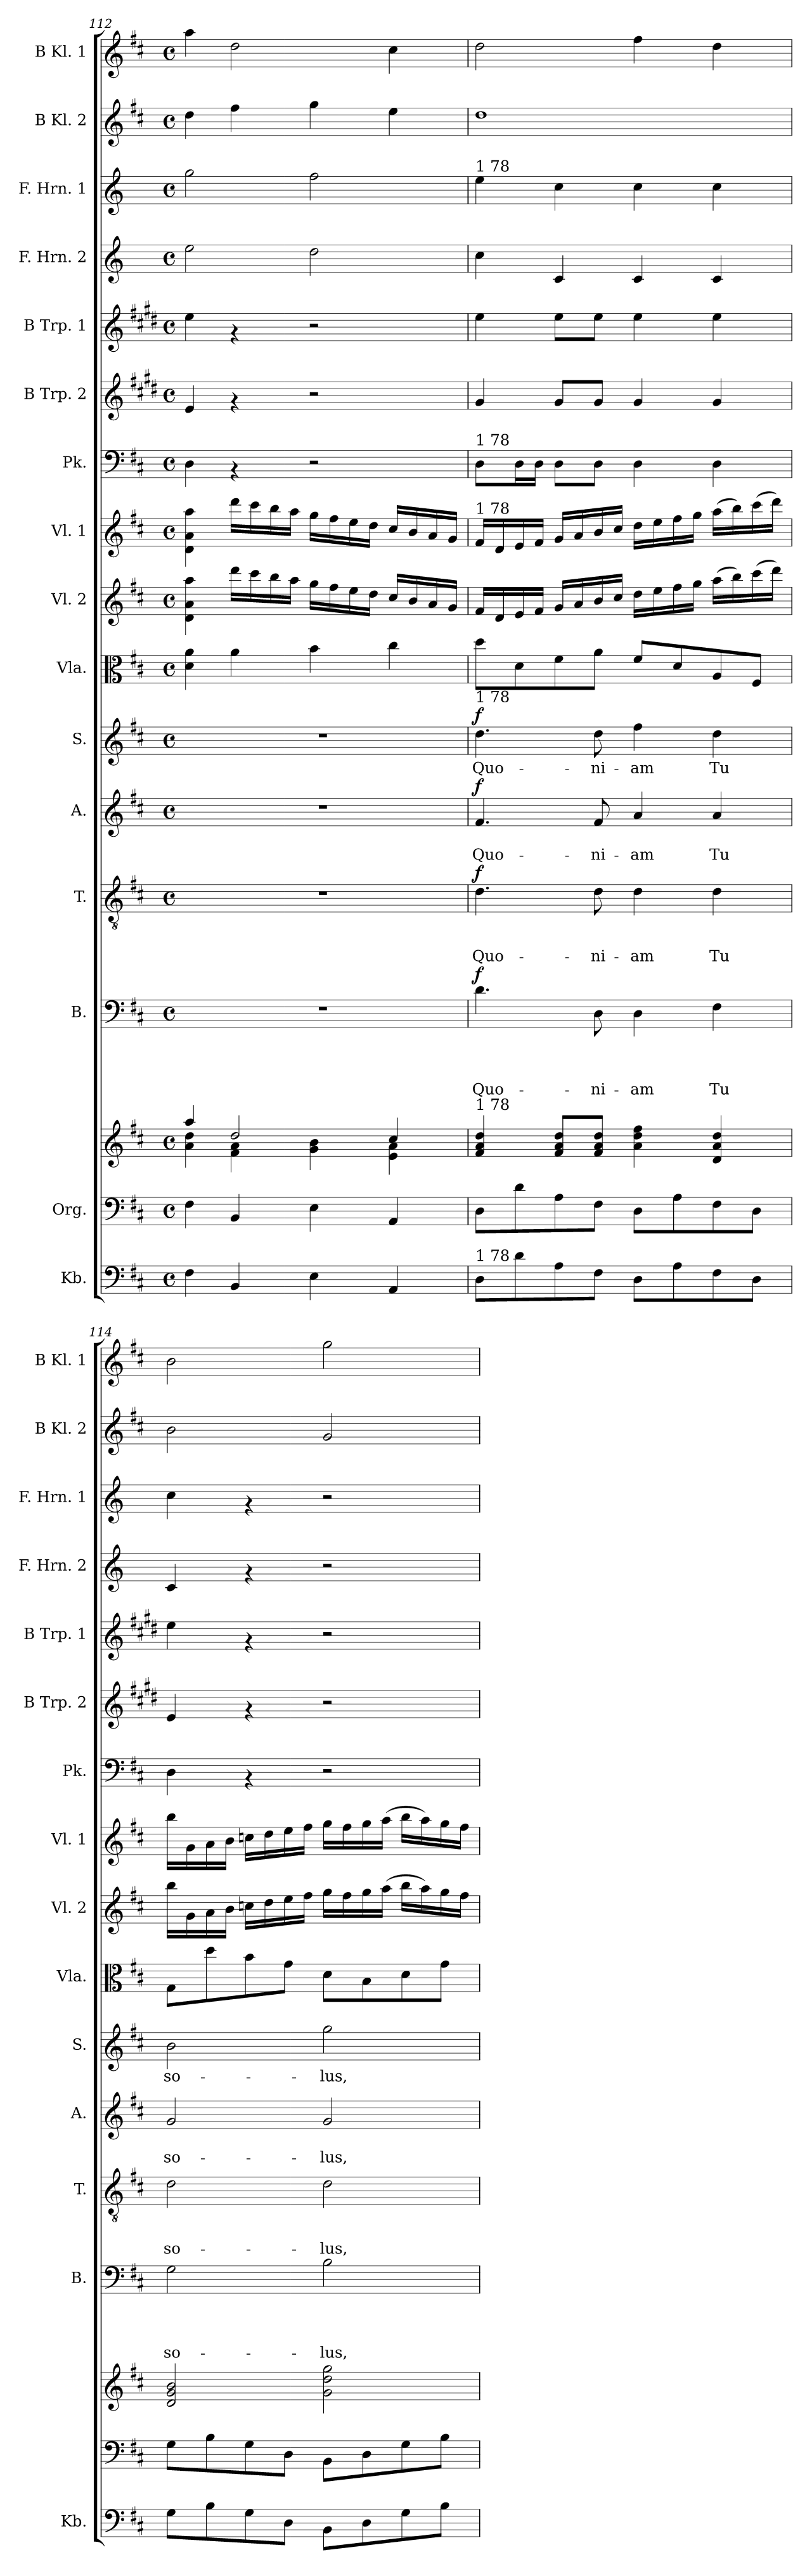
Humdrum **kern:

**kern	**kern	**kern	**kern	**text	**text	**text	**text	**dynam	**kern	**text	**text	**text	**dynam	**kern	**text	**text	**dynam	**kern	**text	**dynam	**kern	**kern	**kern	**kern	**kern	**kern	**kern	**kern	**kern	**kern
*part16	*part15	*part15	*part14	*part14	*part14	*part14	*part14	*part14	*part13	*part13	*part13	*part13	*part13	*part12	*part12	*part12	*part12	*part11	*part11	*part11	*part10	*part9	*part8	*part7	*part6	*part5	*part4	*part3	*part2	*part1
*staff17	*staff16	*staff15	*staff14	*staff14	*staff14	*staff14	*staff14	*staff14	*staff13	*staff13	*staff13	*staff13	*staff13	*staff12	*staff12	*staff12	*staff12	*staff11	*staff11	*staff11	*staff10	*staff9	*staff8	*staff7	*staff6	*staff5	*staff4	*staff3	*staff2	*staff1
*I"Kb.	*I"Org.	*	*I"B.	*	*	*	*	*	*I"T.	*	*	*	*	*I"A.	*	*	*	*I"S.	*	*	*I"Vla.	*I"Vl. 2	*I"Vl. 1	*I"Pk.	*I"B Trp. 2	*I"B Trp. 1	*I"F. Hrn. 2	*I"F. Hrn. 1	*I"B Kl. 2	*I"B Kl. 1
*I'Kb.	*	*	*I'B.	*	*	*	*	*	*I'T.	*	*	*	*	*I'A.	*	*	*	*I'S.	*	*	*I'Vla.	*I'Vl. 2	*I'Vl. 1	*I'Pk.	*I'B Trp. 2	*I'B Trp. 1	*I'F. Hrn. 2	*I'F. Hrn. 1	*I'B Kl. 2	*I'B Kl. 1
*clefF4	*clefF4	*clefG2	*clefF4	*	*	*	*	*	*clefGv2	*	*	*	*	*clefG2	*	*	*	*clefG2	*	*	*clefC3	*clefG2	*clefG2	*clefF4	*clefG2	*clefG2	*clefG2	*clefG2	*clefG2	*clefG2
*	*	*	*	*	*	*	*	*	*	*	*	*	*	*	*	*	*	*	*	*	*	*	*	*	*ITrd1c2	*ITrd1c2	*ITrd-1c-2	*ITrd-1c-2	*	*
*k[f#c#]	*k[f#c#]	*k[f#c#]	*k[f#c#]	*	*	*	*	*	*k[f#c#]	*	*	*	*	*k[f#c#]	*	*	*	*k[f#c#]	*	*	*k[f#c#]	*k[f#c#]	*k[f#c#]	*k[f#c#]	*k[f#c#]	*k[f#c#]	*k[f#c#]	*k[f#c#]	*k[f#c#]	*k[f#c#]
*D:	*D:	*D:	*D:	*	*	*	*	*	*D:	*	*	*	*	*D:	*	*	*	*D:	*	*	*D:	*D:	*D:	*D:	*D:	*D:	*D:	*D:	*D:	*D:
*M4/4	*M4/4	*M4/4	*M4/4	*	*	*	*	*	*M4/4	*	*	*	*	*M4/4	*	*	*	*M4/4	*	*	*M4/4	*M4/4	*M4/4	*M4/4	*M4/4	*M4/4	*M4/4	*M4/4	*M4/4	*M4/4
*met(c)	*met(c)	*met(c)	*met(c)	*	*	*	*	*	*met(c)	*	*	*	*	*met(c)	*	*	*	*met(c)	*	*	*met(c)	*met(c)	*met(c)	*met(c)	*met(c)	*met(c)	*met(c)	*met(c)	*met(c)	*met(c)
=112	=112	=112	=112	=112	=112	=112	=112	=112	=112	=112	=112	=112	=112	=112	=112	=112	=112	=112	=112	=112	=112	=112	=112	=112	=112	=112	=112	=112	=112	=112
*	*	*^	*	*	*	*	*	*	*	*	*	*	*	*	*	*	*	*	*	*	*	*	*	*	*	*	*	*	*	*
4F#\	4F#\	4aa/	4a\ 4dd\	1r	.	.	.	.	.	1r	.	.	.	.	1r	.	.	.	1r	.	.	4d\ 4a\	4d\ 4a\ 4aa\	4d\ 4a\ 4aa\	4D\	4d/	4dd\	2ff#\	2aa\	4dd\	4aa\
4BB/	4BB/	2dd/	4f#\ 4a\	.	.	.	.	.	.	.	.	.	.	.	.	.	.	.	.	.	.	4a\	16ddd\LL	16ddd\LL	4rAA	4rf	4rf	.	.	4ff#\	2dd\
.	.	.	.	.	.	.	.	.	.	.	.	.	.	.	.	.	.	.	.	.	.	.	16ccc#\	16ccc#\	.	.	.	.	.	.	.
.	.	.	.	.	.	.	.	.	.	.	.	.	.	.	.	.	.	.	.	.	.	.	16bb\	16bb\	.	.	.	.	.	.	.
.	.	.	.	.	.	.	.	.	.	.	.	.	.	.	.	.	.	.	.	.	.	.	16aa\JJ	16aa\JJ	.	.	.	.	.	.	.
4E\	4E\	.	4g\ 4b\	.	.	.	.	.	.	.	.	.	.	.	.	.	.	.	.	.	.	4b\	16gg\LL	16gg\LL	2r	2r	2r	2ee\	2gg\	4gg\	.
.	.	.	.	.	.	.	.	.	.	.	.	.	.	.	.	.	.	.	.	.	.	.	16ff#\	16ff#\	.	.	.	.	.	.	.
.	.	.	.	.	.	.	.	.	.	.	.	.	.	.	.	.	.	.	.	.	.	.	16ee\	16ee\	.	.	.	.	.	.	.
.	.	.	.	.	.	.	.	.	.	.	.	.	.	.	.	.	.	.	.	.	.	.	16dd\JJ	16dd\JJ	.	.	.	.	.	.	.
4AA/	4AA/	4cc#/	4e\ 4a\	.	.	.	.	.	.	.	.	.	.	.	.	.	.	.	.	.	.	4cc#\	16cc#/LL	16cc#/LL	.	.	.	.	.	4ee\	4cc#\
.	.	.	.	.	.	.	.	.	.	.	.	.	.	.	.	.	.	.	.	.	.	.	16b/	16b/	.	.	.	.	.	.	.
.	.	.	.	.	.	.	.	.	.	.	.	.	.	.	.	.	.	.	.	.	.	.	16a/	16a/	.	.	.	.	.	.	.
.	.	.	.	.	.	.	.	.	.	.	.	.	.	.	.	.	.	.	.	.	.	.	16g/JJ	16g/JJ	.	.	.	.	.	.	.
*	*	*v	*v	*	*	*	*	*	*	*	*	*	*	*	*	*	*	*	*	*	*	*	*	*	*	*	*	*	*	*	*
!!LO:PB:g=z
=113	=113	=113	=113	=113	=113	=113	=113	=113	=113	=113	=113	=113	=113	=113	=113	=113	=113	=113	=113	=113	=113	=113	=113	=113	=113	=113	=113	=113	=113	=113
!	!	!	!	!	!	!	!	!	!	!	!	!	!	!	!	!	!	!	!	!	!	!	!	!	!	!	!	!LO:TX:a:t=1 78	!	!
!	!	!	!	!	!	!	!	!	!	!	!	!	!	!	!	!	!	!	!	!	!	!	!	!LO:TX:a:t=1 78	!	!	!	!	!	!
!	!	!	!	!	!	!	!	!	!	!	!	!	!	!	!	!	!	!	!	!	!	!	!LO:TX:a:t=1 78	!	!	!	!	!	!	!
!	!	!	!	!	!	!	!	!	!	!	!	!	!	!	!	!	!	!LO:TX:a:t=1 78	!	!	!	!	!	!	!	!	!	!	!	!
!	!	!LO:TX:a:t=1 78	!	!	!	!	!	!	!	!	!	!	!	!	!	!	!	!	!	!	!	!	!	!	!	!	!	!	!	!
!LO:TX:a:t=1 78	!	!	!	!	!	!	!	!	!	!	!	!	!	!	!	!	!	!	!	!	!	!	!	!	!	!	!	!	!	!
!	!	!	!	!	!	!	!LO:LY:b	!LO:DY:a	!	!	!	!LO:LY:b	!LO:DY:a	!	!	!LO:LY:b	!LO:DY:a	!	!LO:LY:b	!LO:DY:a	!	!	!	!	!	!	!	!	!	!
8D\L	8D\L	4f#/ 4a/ 4dd/	4.d\	.	.	.	Quo-	f	4.d\	.	.	Quo-	f	4.f#/	.	Quo-	f	4.dd\	Quo-	f	8dd\L	16f#/LL	16f#/LL	8D\L	4f#/	4dd\	4dd\	4ff#\	1dd	2dd\
.	.	.	.	.	.	.	.	.	.	.	.	.	.	.	.	.	.	.	.	.	.	16d/	16d/	.	.	.	.	.	.	.
8d\	8d\	.	.	.	.	.	.	.	.	.	.	.	.	.	.	.	.	.	.	.	8d\	16e/	16e/	16D\L	.	.	.	.	.	.
.	.	.	.	.	.	.	.	.	.	.	.	.	.	.	.	.	.	.	.	.	.	16f#/JJ	16f#/JJ	16D\JJ	.	.	.	.	.	.
8A\	8A\	8f#/ 8a/ 8dd/L	.	.	.	.	.	.	.	.	.	.	.	.	.	.	.	.	.	.	8f#\	16g/LL	16g/LL	8D\L	8f#/L	8dd\L	4d/	4dd\	.	.
.	.	.	.	.	.	.	.	.	.	.	.	.	.	.	.	.	.	.	.	.	.	16a/	16a/	.	.	.	.	.	.	.
!	!	!	!	!	!	!	!LO:LY:b	!	!	!	!	!LO:LY:b	!	!	!	!LO:LY:b	!	!	!LO:LY:b	!	!	!	!	!	!	!	!	!	!	!
8F#\J	8F#\J	8f#/ 8a/ 8dd/J	8D\	.	.	.	-ni-	.	8d\	.	.	-ni-	.	8f#/	.	-ni-	.	8dd\	-ni-	.	8a\J	16b/	16b/	8D\J	8f#/J	8dd\J	.	.	.	.
.	.	.	.	.	.	.	.	.	.	.	.	.	.	.	.	.	.	.	.	.	.	16cc#/JJ	16cc#/JJ	.	.	.	.	.	.	.
!	!	!	!	!	!	!	!LO:LY:b	!	!	!	!	!LO:LY:b	!	!	!	!LO:LY:b	!	!	!LO:LY:b	!	!	!	!	!	!	!	!	!	!	!
8D\L	8D\L	4a\ 4dd\ 4ff#\	4D\	.	.	.	-am	.	4d\	.	.	-am	.	4a/	.	-am	.	4ff#\	-am	.	8f#/L	16dd\LL	16dd\LL	4D\	4f#/	4dd\	4d/	4dd\	.	4ff#\
.	.	.	.	.	.	.	.	.	.	.	.	.	.	.	.	.	.	.	.	.	.	16ee\	16ee\	.	.	.	.	.	.	.
8A\	8A\	.	.	.	.	.	.	.	.	.	.	.	.	.	.	.	.	.	.	.	8d/	16ff#\	16ff#\	.	.	.	.	.	.	.
.	.	.	.	.	.	.	.	.	.	.	.	.	.	.	.	.	.	.	.	.	.	16gg\JJ	16gg\JJ	.	.	.	.	.	.	.
!	!	!	!	!	!	!	!LO:LY:b	!	!	!	!	!LO:LY:b	!	!	!	!LO:LY:b	!	!	!LO:LY:b	!	!	!	!	!	!	!	!	!	!	!
8F#\	8F#\	4d/ 4a/ 4dd/	4F#\	.	.	.	Tu	.	4d\	.	.	Tu	.	4a/	.	Tu	.	4dd\	Tu	.	8A/	(>16aa\LL	(>16aa\LL	4D\	4f#/	4dd\	4d/	4dd\	.	4dd\
.	.	.	.	.	.	.	.	.	.	.	.	.	.	.	.	.	.	.	.	.	.	16bb\)	16bb\)	.	.	.	.	.	.	.
8D\J	8D\J	.	.	.	.	.	.	.	.	.	.	.	.	.	.	.	.	.	.	.	8F#/J	(<16ccc#\	(<16ccc#\	.	.	.	.	.	.	.
.	.	.	.	.	.	.	.	.	.	.	.	.	.	.	.	.	.	.	.	.	.	16ddd\JJ)	16ddd\JJ)	.	.	.	.	.	.	.
=114	=114	=114	=114	=114	=114	=114	=114	=114	=114	=114	=114	=114	=114	=114	=114	=114	=114	=114	=114	=114	=114	=114	=114	=114	=114	=114	=114	=114	=114	=114
!	!	!	!	!	!	!	!LO:LY:b	!	!	!	!	!LO:LY:b	!	!	!	!LO:LY:b	!	!	!LO:LY:b	!	!	!	!	!	!	!	!	!	!	!
8G\L	8G\L	2d/ 2g/ 2b/	2G\	.	.	.	so-	.	2d\	.	.	so-	.	2g/	.	so-	.	2b\	so-	.	8G\L	16bb\LL	16bb\LL	4D\	4d/	4dd\	4d/	4dd\	2b\	2b\
.	.	.	.	.	.	.	.	.	.	.	.	.	.	.	.	.	.	.	.	.	.	16g\	16g\	.	.	.	.	.	.	.
8B\	8B\	.	.	.	.	.	.	.	.	.	.	.	.	.	.	.	.	.	.	.	8dd\	16a\	16a\	.	.	.	.	.	.	.
.	.	.	.	.	.	.	.	.	.	.	.	.	.	.	.	.	.	.	.	.	.	16b\JJ	16b\JJ	.	.	.	.	.	.	.
8G\	8G\	.	.	.	.	.	.	.	.	.	.	.	.	.	.	.	.	.	.	.	8b\	16ccn\LL	16ccn\LL	4rAA	4rf	4rf	4rf	4rf	.	.
.	.	.	.	.	.	.	.	.	.	.	.	.	.	.	.	.	.	.	.	.	.	16dd\	16dd\	.	.	.	.	.	.	.
8D\J	8D\J	.	.	.	.	.	.	.	.	.	.	.	.	.	.	.	.	.	.	.	8g\J	16ee\	16ee\	.	.	.	.	.	.	.
.	.	.	.	.	.	.	.	.	.	.	.	.	.	.	.	.	.	.	.	.	.	16ff#\JJ	16ff#\JJ	.	.	.	.	.	.	.
!	!	!	!	!	!	!	!LO:LY:b	!	!	!	!	!LO:LY:b	!	!	!	!LO:LY:b	!	!	!LO:LY:b	!	!	!	!	!	!	!	!	!	!	!
8BB\L	8BB\L	2g\ 2dd\ 2gg\	2B\	.	.	.	-lus,	.	2d\	.	.	-lus,	.	2g/	.	-lus,	.	2gg\	-lus,	.	8d\L	16gg\LL	16gg\LL	2r	2r	2r	2r	2r	2g/	2gg\
.	.	.	.	.	.	.	.	.	.	.	.	.	.	.	.	.	.	.	.	.	.	16ff#\	16ff#\	.	.	.	.	.	.	.
8D\	8D\	.	.	.	.	.	.	.	.	.	.	.	.	.	.	.	.	.	.	.	8B\	16gg\	16gg\	.	.	.	.	.	.	.
.	.	.	.	.	.	.	.	.	.	.	.	.	.	.	.	.	.	.	.	.	.	(>16aa\JJ	(>16aa\JJ	.	.	.	.	.	.	.
8G\	8G\	.	.	.	.	.	.	.	.	.	.	.	.	.	.	.	.	.	.	.	8d\	16bb\LL	16bb\LL	.	.	.	.	.	.	.
.	.	.	.	.	.	.	.	.	.	.	.	.	.	.	.	.	.	.	.	.	.	16aa\)	16aa\)	.	.	.	.	.	.	.
8B\J	8B\J	.	.	.	.	.	.	.	.	.	.	.	.	.	.	.	.	.	.	.	8g\J	16gg\	16gg\	.	.	.	.	.	.	.
.	.	.	.	.	.	.	.	.	.	.	.	.	.	.	.	.	.	.	.	.	.	16ff#\JJ	16ff#\JJ	.	.	.	.	.	.	.
=	=	=	=	=	=	=	=	=	=	=	=	=	=	=	=	=	=	=	=	=	=	=	=	=	=	=	=	=	=	=
*-	*-	*-	*-	*-	*-	*-	*-	*-	*-	*-	*-	*-	*-	*-	*-	*-	*-	*-	*-	*-	*-	*-	*-	*-	*-	*-	*-	*-	*-	*-
